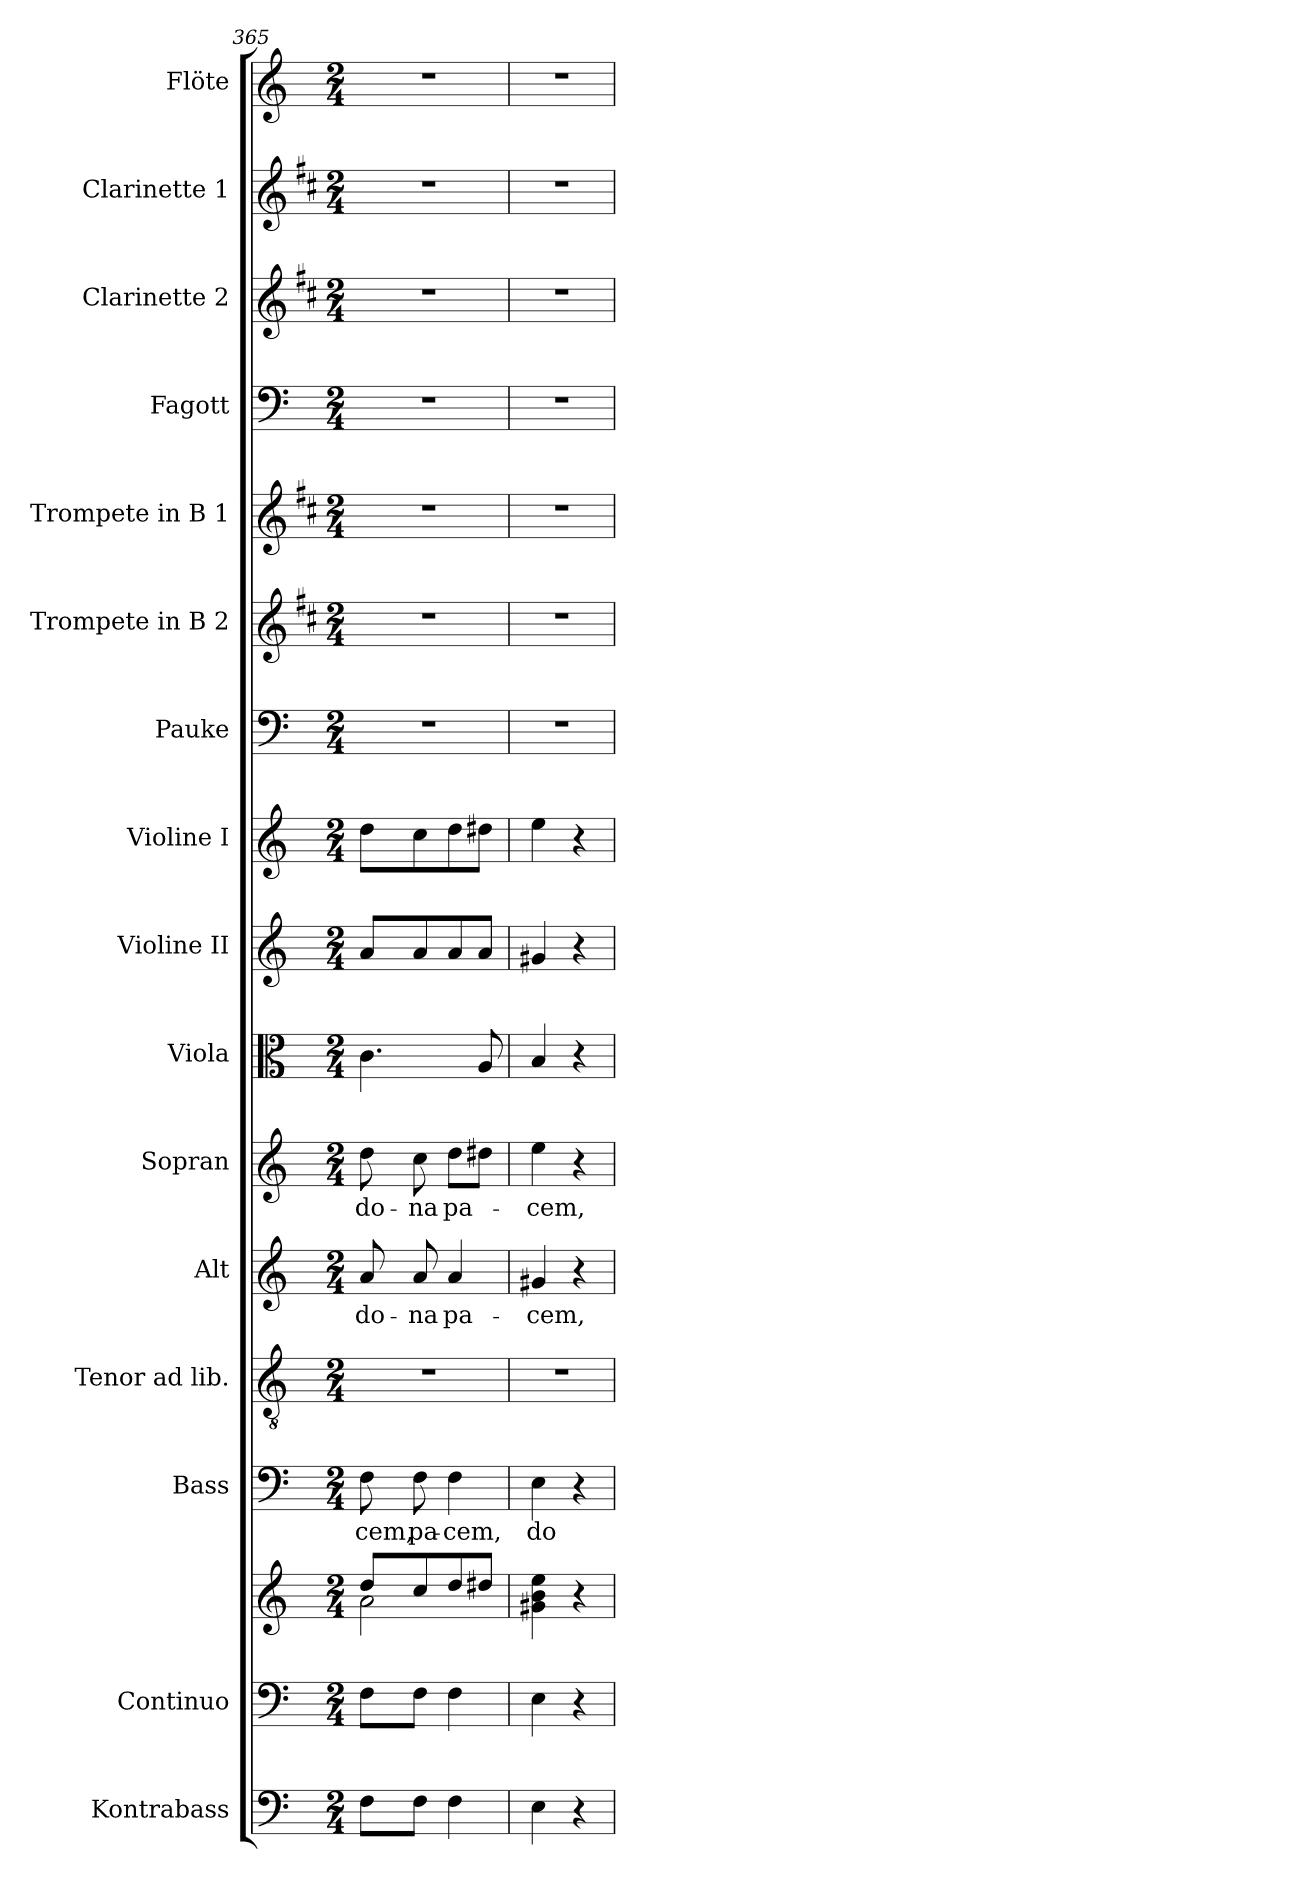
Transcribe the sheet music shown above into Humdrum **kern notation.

**kern	**kern	**kern	**kern	**text	**kern	**kern	**text	**kern	**text	**kern	**kern	**kern	**kern	**kern	**kern	**kern	**kern	**kern	**kern
*part16	*part15	*part15	*part14	*part14	*part13	*part12	*part12	*part11	*part11	*part10	*part9	*part8	*part7	*part6	*part5	*part4	*part3	*part2	*part1
*staff17	*staff16	*staff15	*staff14	*staff14	*staff13	*staff12	*staff12	*staff11	*staff11	*staff10	*staff9	*staff8	*staff7	*staff6	*staff5	*staff4	*staff3	*staff2	*staff1
*I"Kontrabass	*I"Continuo	*	*I"Bass	*	*I"Tenor ad lib.	*I"Alt	*	*I"Sopran	*	*I"Viola	*I"Violine II	*I"Violine I	*I"Pauke	*I"Trompete in B 2	*I"Trompete in B 1	*I"Fagott	*I"Clarinette 2	*I"Clarinette 1	*I"Flöte
*I'Kb.	*I'cont.	*	*I'B	*	*I'T	*I'A	*	*I'S	*	*I'Vla.	*I'Vl. II	*I'Vl. I	*I'Pk.	*	*	*I'Fg.	*I'Cl. 2	*I'Cl. 1	*I'Fl.
*clefF4	*clefF4	*clefG2	*clefF4	*	*clefGv2	*clefG2	*	*clefG2	*	*clefC3	*clefG2	*clefG2	*clefF4	*clefG2	*clefG2	*clefF4	*clefG2	*clefG2	*clefG2
*ITrd7c12	*	*	*	*	*	*	*	*	*	*	*	*	*	*ITrd1c2	*ITrd1c2	*	*ITrd1c2	*ITrd1c2	*
*k[]	*k[]	*k[]	*k[]	*	*k[]	*k[]	*	*k[]	*	*k[]	*k[]	*k[]	*k[]	*k[]	*k[]	*k[]	*k[]	*k[]	*k[]
*C:	*C:	*C:	*C:	*	*C:	*C:	*	*C:	*	*C:	*C:	*C:	*C:	*C:	*C:	*C:	*C:	*C:	*C:
*M2/4	*M2/4	*M2/4	*M2/4	*	*M2/4	*M2/4	*	*M2/4	*	*M2/4	*M2/4	*M2/4	*M2/4	*M2/4	*M2/4	*M2/4	*M2/4	*M2/4	*M2/4
=365	=365	=365	=365	=365	=365	=365	=365	=365	=365	=365	=365	=365	=365	=365	=365	=365	=365	=365	=365
*	*	*^	*	*	*	*	*	*	*	*	*	*	*	*	*	*	*	*	*
!	!	!	!	!	!LO:LY:b	!	!	!LO:LY:b	!	!LO:LY:b	!	!	!	!	!	!	!	!	!	!
8FF\L	8F\L	8dd/L	2a\	8F\	-cem,	2r	8a/	do-	8dd\	do-	4.c\	8a/L	8dd\L	2r	2r	2r	2r	2r	2r	2r
!	!	!	!	!	!LO:LY:b	!	!	!LO:LY:b	!	!LO:LY:b	!	!	!	!	!	!	!	!	!	!
8FF\J	8F\J	8cc/	.	8F\	pa-	.	8a/	-na	8cc\	-na	.	8a/	8cc\	.	.	.	.	.	.	.
!	!	!	!	!	!LO:LY:b	!	!	!LO:LY:b	!	!LO:LY:b	!	!	!	!	!	!	!	!	!	!
4FF\	4F\	8dd/	.	4F\	-cem,	.	4a/	pa-	8dd\L	pa-	.	8a/	8dd\	.	.	.	.	.	.	.
.	.	8dd#X/J	.	.	.	.	.	.	8dd#X\J	.	8A/	8a/J	8dd#X\J	.	.	.	.	.	.	.
*	*	*v	*v	*	*	*	*	*	*	*	*	*	*	*	*	*	*	*	*	*
=366	=366	=366	=366	=366	=366	=366	=366	=366	=366	=366	=366	=366	=366	=366	=366	=366	=366	=366	=366
!	!	!	!	!LO:LY:b	!	!	!LO:LY:b	!	!LO:LY:b	!	!	!	!	!	!	!	!	!	!
4EE\	4E\	4g#X\ 4b\ 4ee\	4E\	do-	2r	4g#X/	-cem,	4ee\	-cem,	4B/	4g#X/	4ee\	2r	2r	2r	2r	2r	2r	2r
4r	4r	4r	4r	.	.	4r	.	4r	.	4r	4r	4r	.	.	.	.	.	.	.
=	=	=	=	=	=	=	=	=	=	=	=	=	=	=	=	=	=	=	=
*-	*-	*-	*-	*-	*-	*-	*-	*-	*-	*-	*-	*-	*-	*-	*-	*-	*-	*-	*-
